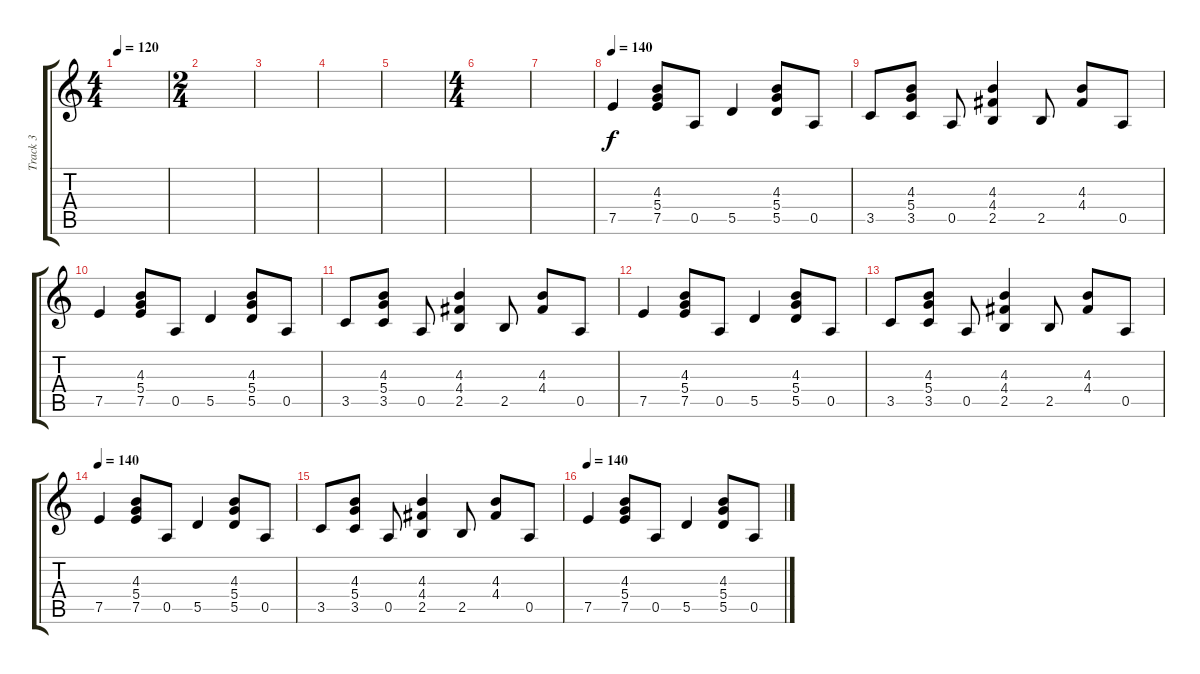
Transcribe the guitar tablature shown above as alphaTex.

\track ("Track 3" "Track 3") {instrument acousticguitarsteel}
\staff {score tabs}
\tuning (E4 B3 G3 D3 A2 E2) {hide}
\ts (4 4)
\tempo 120
\clef g2
\ks c
|
\ts (2 4)
|
|
|
|
\ts (4 4)
|
|
\tempo 140
7.5.4 (4.3 5.4 7.5).8 0.5.8 5.5.4 (4.3 5.4 5.5).8 0.5.8 |
3.5.8 (4.3 5.4 3.5).8 0.5.8 (4.3 4.4 2.5).4 2.5.8 (4.3 4.4).8 0.5.8 |
7.5.4 (4.3 5.4 7.5).8 0.5.8 5.5.4 (4.3 5.4 5.5).8 0.5.8 |
3.5.8 (4.3 5.4 3.5).8 0.5.8 (4.3 4.4 2.5).4 2.5.8 (4.3 4.4).8 0.5.8 |
7.5.4 (4.3 5.4 7.5).8 0.5.8 5.5.4 (4.3 5.4 5.5).8 0.5.8 |
3.5.8 (4.3 5.4 3.5).8 0.5.8 (4.3 4.4 2.5).4 2.5.8 (4.3 4.4).8 0.5.8 |
\tempo 140
7.5.4 (4.3 5.4 7.5).8 0.5.8 5.5.4 (4.3 5.4 5.5).8 0.5.8 |
3.5.8 (4.3 5.4 3.5).8 0.5.8 (4.3 4.4 2.5).4 2.5.8 (4.3 4.4).8 0.5.8 |
\tempo 140
7.5.4 (4.3 5.4 7.5).8 0.5.8 5.5.4 (4.3 5.4 5.5).8 0.5.8
